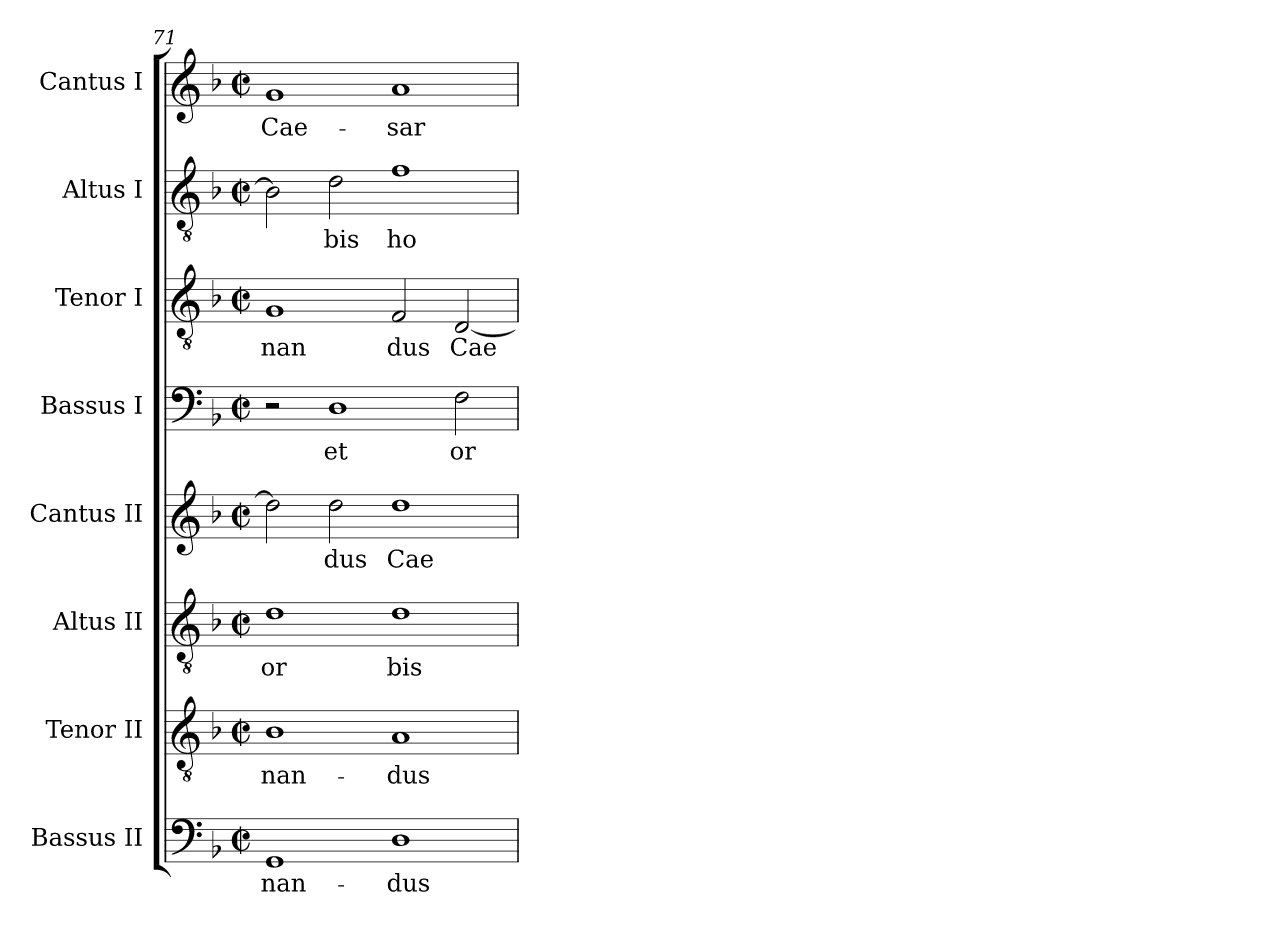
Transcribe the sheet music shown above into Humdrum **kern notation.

**kern	**text	**kern	**text	**kern	**text	**kern	**text	**kern	**text	**kern	**text	**kern	**text	**kern	**text
*part8	*part8	*part7	*part7	*part6	*part6	*part5	*part5	*part4	*part4	*part3	*part3	*part2	*part2	*part1	*part1
*staff8	*staff8	*staff7	*staff7	*staff6	*staff6	*staff5	*staff5	*staff4	*staff4	*staff3	*staff3	*staff2	*staff2	*staff1	*staff1
*I"Bassus II	*	*I"Tenor II	*	*I"Altus II	*	*I"Cantus II	*	*I"Bassus I	*	*I"Tenor I	*	*I"Altus I	*	*I"Cantus I	*
*clefF4	*	*clefGv2	*	*clefGv2	*	*clefG2	*	*clefF4	*	*clefGv2	*	*clefGv2	*	*clefG2	*
*k[b-]	*	*k[b-]	*	*k[b-]	*	*k[b-]	*	*k[b-]	*	*k[b-]	*	*k[b-]	*	*k[b-]	*
*F:	*	*F:	*	*F:	*	*F:	*	*F:	*	*F:	*	*F:	*	*F:	*
*M2/2	*	*M2/2	*	*M2/2	*	*M2/2	*	*M2/2	*	*M2/2	*	*M2/2	*	*M2/2	*
*met(c|)	*	*met(c|)	*	*met(c|)	*	*met(c|)	*	*met(c|)	*	*met(c|)	*	*met(c|)	*	*met(c|)	*
=71	=71	=71	=71	=71	=71	=71	=71	=71	=71	=71	=71	=71	=71	=71	=71
!	!LO:LY:b:cj	!	!LO:LY:b:cj	!	!LO:LY:b:cj	!	!	!	!	!	!LO:LY:b:cj	!	!	!	!LO:LY:b:cj
1GG	-nan-	1B-	-nan-	1d	or	2dd\]	.	2r	.	1G	nan	2B-\]	.	1g	Cae-
!	!	!	!	!	!	!	!LO:LY:b:cj	!	!LO:LY:b:cj	!	!	!	!LO:LY:b:cj	!	!
.	.	.	.	.	.	2dd\	dus	1D	et	.	.	2d\	-bis	.	.
!	!LO:LY:b:cj	!	!LO:LY:b:cj	!	!LO:LY:b:cj	!	!LO:LY:b:cj	!	!	!	!LO:LY:b:cj	!	!LO:LY:b:cj	!	!LO:LY:b:cj
1D	-dus	1A	-dus	1d	bis	1dd	Cae	.	.	2F/	dus	1f	ho-	1a	-sar
!	!	!	!	!	!	!	!	!	!LO:LY:b:cj	!	!LO:LY:b	!	!	!	!
.	.	.	.	.	.	.	.	2F\	or	[>2D/	Cae	.	.	.	.
=	=	=	=	=	=	=	=	=	=	=	=	=	=	=	=
*-	*-	*-	*-	*-	*-	*-	*-	*-	*-	*-	*-	*-	*-	*-	*-
